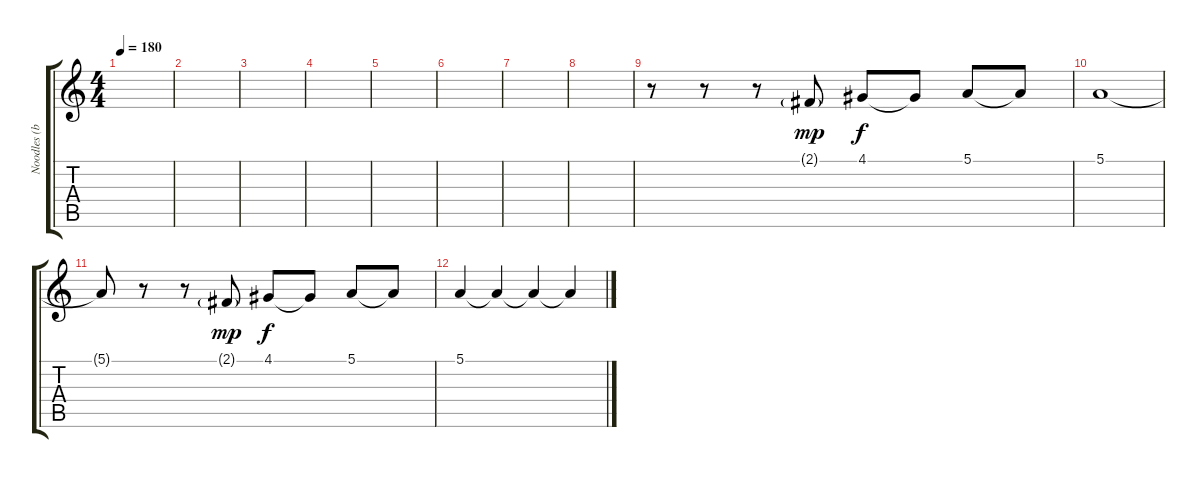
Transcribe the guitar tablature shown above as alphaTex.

\track ("Noodles (back vocals)" "Noodles (b") {instrument englishhorn}
\staff {score tabs}
\tuning (E4 B3 G3 D3 A2 E2) {hide}
\ts (4 4)
\tempo 180
\clef g2
\ks c
|
|
|
|
|
|
|
|
r.8 r.8 r.8 2.1{g}.8{dy mp} 4.1.8{dy f} 4.1{t}.8 5.1.8 5.1{t}.8 |
5.1.1 |
5.1{t}.8 r.8 r.8 2.1{g}.8{dy mp} 4.1.8{dy f} 4.1{t}.8 5.1.8 5.1{t}.8 |
5.1.4 5.1{t}.4 5.1{t}.4 5.1{t}.4
